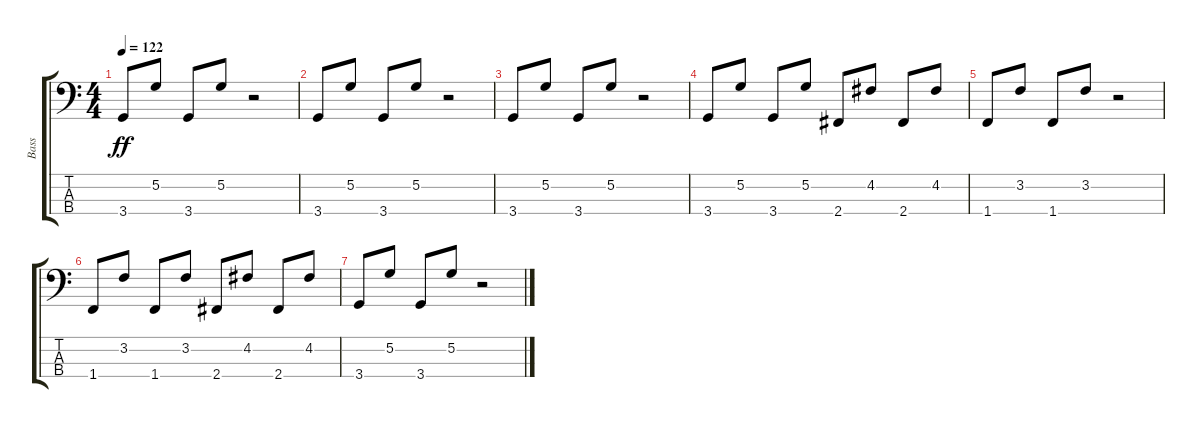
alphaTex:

\track ("Bass" "Bass") {instrument electricbassfinger}
\staff {score tabs}
\tuning (G2 D2 A1 E1) {hide}
\ts (4 4)
\tempo 122
\clef f4
\ks c
3.4.8{dy ff} 5.2.8 3.4.8 5.2.8 r.2 |
3.4.8 5.2.8 3.4.8 5.2.8 r.2 |
3.4.8 5.2.8 3.4.8 5.2.8 r.2 |
3.4.8 5.2.8 3.4.8 5.2.8 2.4.8 4.2.8 2.4.8 4.2.8 |
1.4.8 3.2.8 1.4.8 3.2.8 r.2 |
1.4.8 3.2.8 1.4.8 3.2.8 2.4.8 4.2.8 2.4.8 4.2.8 |
3.4.8 5.2.8 3.4.8 5.2.8 r.2
